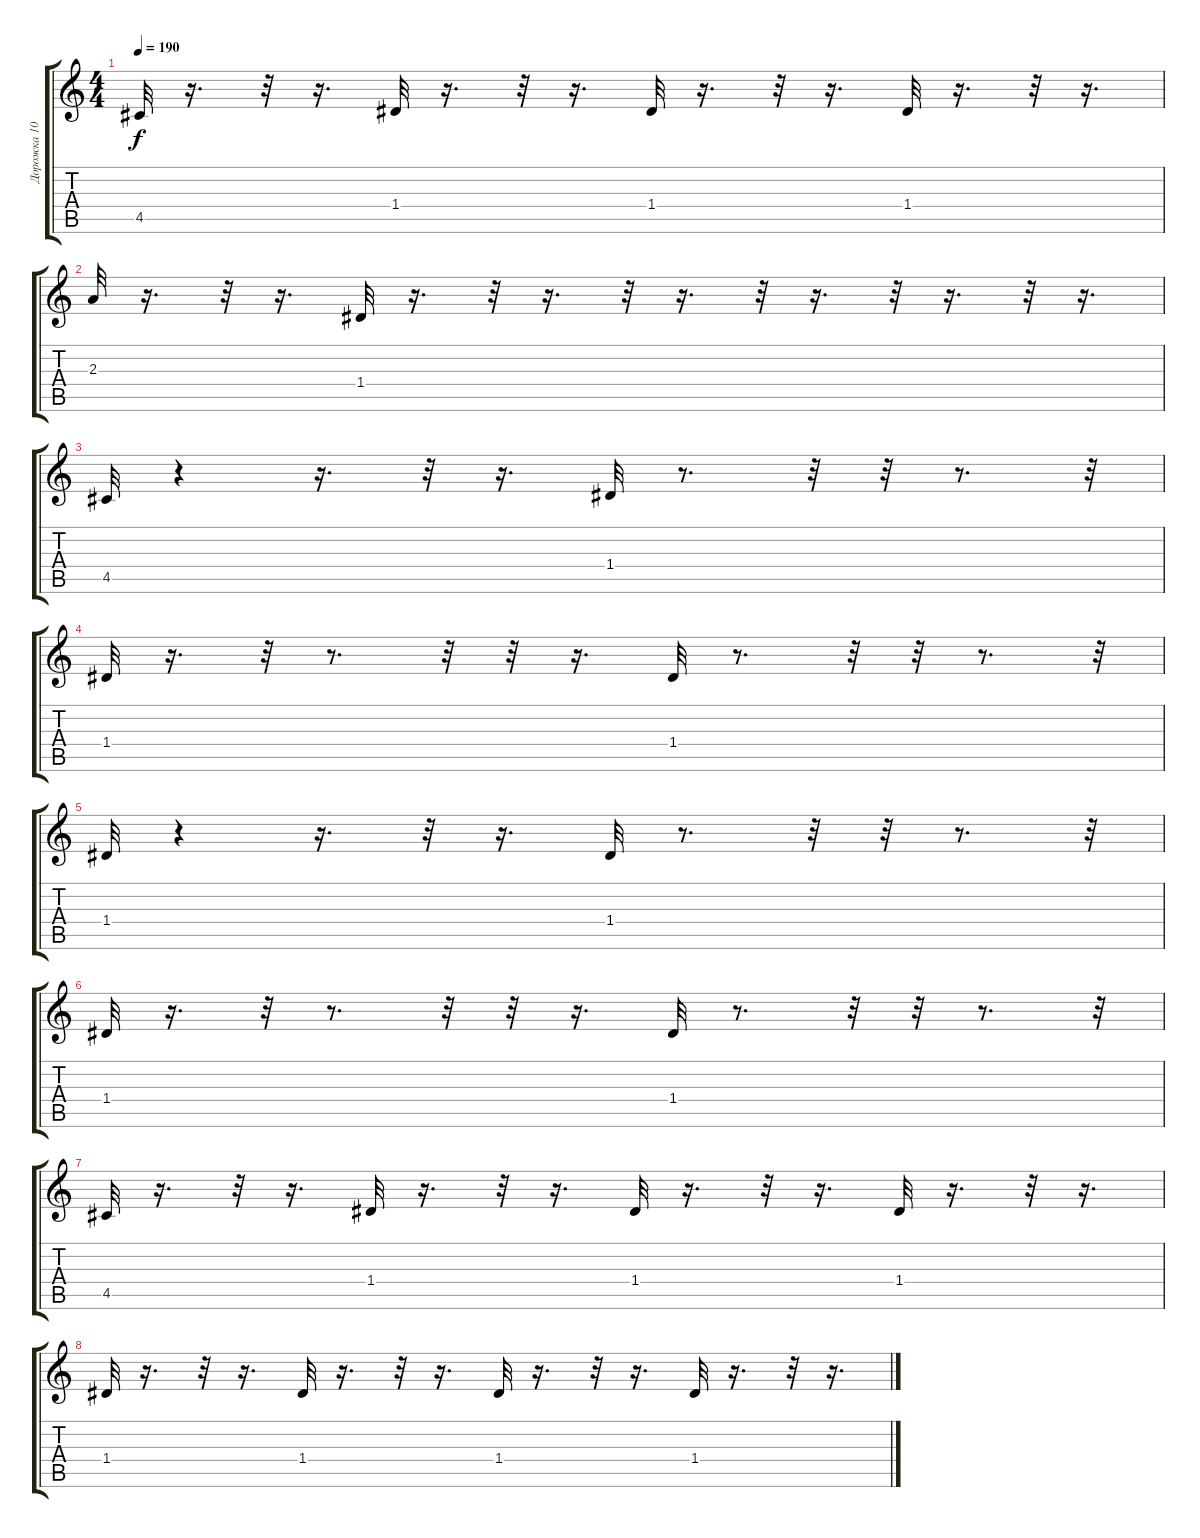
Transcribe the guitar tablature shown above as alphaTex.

\track ("Дорожка 10" "Дорожка 10") {instrument acousticguitarnylon}
\staff {score tabs}
\tuning (E4 B3 G3 D3 A2 E2) {hide}
\ts (4 4)
\tempo 190
\clef g2
\ks c
4.5.32{dy f} r.16{d} r.32 r.16{d} 1.4.32 r.16{d} r.32 r.16{d} 1.4.32 r.16{d} r.32 r.16{d} 1.4.32 r.16{d} r.32 r.16{d} |
2.3.32 r.16{d} r.32 r.16{d} 1.4.32 r.16{d} r.32 r.16{d} r.32 r.16{d} r.32 r.16{d} r.32 r.16{d} r.32 r.16{d} |
4.5.32 r.4 r.16{d} r.32 r.16{d} 1.4.32 r.8{d} r.32 r.32 r.8{d} r.32 |
1.4.32 r.16{d} r.32 r.8{d} r.32 r.32 r.16{d} 1.4.32 r.8{d} r.32 r.32 r.8{d} r.32 |
1.4.32 r.4 r.16{d} r.32 r.16{d} 1.4.32 r.8{d} r.32 r.32 r.8{d} r.32 |
1.4.32 r.16{d} r.32 r.8{d} r.32 r.32 r.16{d} 1.4.32 r.8{d} r.32 r.32 r.8{d} r.32 |
4.5.32 r.16{d} r.32 r.16{d} 1.4.32 r.16{d} r.32 r.16{d} 1.4.32 r.16{d} r.32 r.16{d} 1.4.32 r.16{d} r.32 r.16{d} |
1.4.32 r.16{d} r.32 r.16{d} 1.4.32 r.16{d} r.32 r.16{d} 1.4.32 r.16{d} r.32 r.16{d} 1.4.32 r.16{d} r.32 r.16{d}
